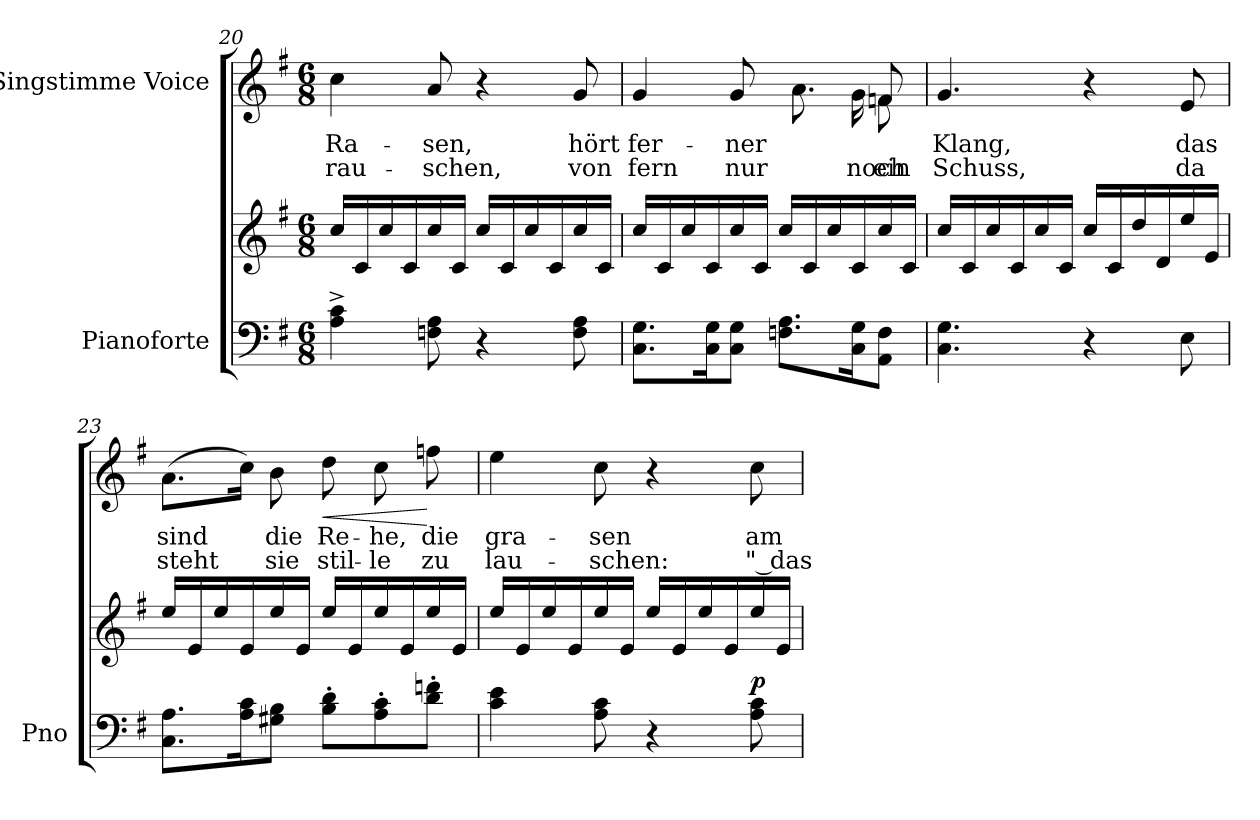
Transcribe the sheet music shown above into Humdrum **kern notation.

**kern	**kern	**dynam	**kern	**text	**text	**dynam
*part2	*part2	*part2	*part1	*part1	*part1	*part1
*staff3	*staff2	*staff2/3	*staff1	*staff1	*staff1	*staff1
*I"Pianoforte	*	*	*I"Singstimme Voice	*	*	*
*I'Pno	*	*	*	*	*	*
*clefF4	*clefG2	*	*clefG2	*	*	*
*k[f#]	*k[f#]	*	*k[f#]	*	*	*
*M6/8	*M6/8	*	*M6/8	*	*	*
=20	=20	=20	=20	=20	=20	=20
!	!	!	!	!LO:LY:b	!LO:LY:b	!
4A\^ 4c\^	16cc/LL	.	4cc\	Ra-	rau-	.
.	16c/	.	.	.	.	.
.	16cc/	.	.	.	.	.
.	16c/	.	.	.	.	.
!	!	!	!	!LO:LY:b	!LO:LY:b	!
8Fn\ 8A\	16cc/	.	8a/	-sen,	-schen,	.
.	16c/JJ	.	.	.	.	.
4r	16cc/LL	.	4r	.	.	.
.	16c/	.	.	.	.	.
.	16cc/	.	.	.	.	.
.	16c/	.	.	.	.	.
!	!	!	!	!LO:LY:b	!LO:LY:b	!
8F\ 8A\	16cc/	.	8g/	hört	von	.
.	16c/JJ	.	.	.	.	.
=21	=21	=21	=21	=21	=21	=21
!	!	!	!LO:N:head=solid	!LO:LY:b	!LO:LY:b	!
*	*	*	*^	*	*	*
8.C\ 8.G\L	16cc/LL	.	4g/	4.ryy	fer-	fern	.
.	16c/	.	.	.	.	.	.
.	16cc/	.	.	.	.	.	.
16C\ 16G\K	16c/	.	.	.	.	.	.
!	!	!	!	!	!LO:LY:b	!LO:LY:b	!
8C\ 8G\J	16cc/	.	8g/	.	-ner	nur	.
.	16c/JJ	.	.	.	.	.	.
!	!	!	!	!	!LO:LY:b	!LO:LY:b	!
!	!	!	!	!	!LO:LY:b	!	!
8.Fn\ 8.A\L	16cc/LL	.	4a/yy	8.a\	f	fällt	.
.	16c/	.	.	.	.	.	.
.	16cc/	.	.	.	.	.	.
!	!	!	!	!	!	!LO:LY:b	!
16C\ 16G\K	16c/	.	.	16g\	.	noch	.
!	!	!	!	!	!LO:LY:b	!	!
!	!	!	!	!	!	!LO:LY:b	!
8AA\ 8F\J	16cc/	.	8fn/	8f\	.	ein	.
.	16c/JJ	.	.	.	.	.	.
*	*	*	*v	*v	*	*	*
!!LO:LB:g=z
=22	=22	=22	=22	=22	=22	=22
!	!	!	!	!LO:LY:b	!LO:LY:b	!
4.C\ 4.G\	16cc/LL	.	4.g/	Klang,	Schuss,	.
.	16c/	.	.	.	.	.
.	16cc/	.	.	.	.	.
.	16c/	.	.	.	.	.
.	16cc/	.	.	.	.	.
.	16c/JJ	.	.	.	.	.
4r	16cc/LL	.	4r	.	.	.
.	16c/	.	.	.	.	.
.	16dd/	.	.	.	.	.
.	16d/	.	.	.	.	.
!	!	!	!	!LO:LY:b	!LO:LY:b	!
8E\	16ee/	.	8e/	das	da	.
.	16e/JJ	.	.	.	.	.
=23	=23	=23	=23	=23	=23	=23
!	!	!	!	!LO:LY:b	!LO:LY:b	!
8.C\ 8.A\L	16ee/LL	.	(>8.a\L	sind	steht	.
.	16e/	.	.	.	.	.
.	16ee/	.	.	.	.	.
16A\ 16c\K	16e/	.	16cc\Jk)	.	.	.
!	!	!	!	!LO:LY:b	!LO:LY:b	!
8G#X\ 8B\J	16ee/	.	8b\	die	sie	.
.	16e/JJ	.	.	.	.	.
!	!	!	!	!LO:LY:b	!LO:LY:b	!LO:HP:b
8B'\ 8d'\L	16ee/LL	.	8dd\	Re-	stil-	<
.	16e/	.	.	.	.	.
!	!	!	!	!LO:LY:b	!LO:LY:b	!
8A'\ 8c'\	16ee/	.	8cc\	-he,	-le	.
.	16e/	.	.	.	.	.
!	!	!	!	!LO:LY:b	!LO:LY:b	!
8d'\ 8fn'\J	16ee/	.	8ffn\	die	zu	[
.	16e/JJ	.	.	.	.	.
=24	=24	=24	=24	=24	=24	=24
!	!	!	!	!LO:LY:b	!LO:LY:b	!
4c\ 4e\	16ee/LL	.	4ee\	gra-	lau-	.
.	16e/	.	.	.	.	.
.	16ee/	.	.	.	.	.
.	16e/	.	.	.	.	.
!	!	!	!	!LO:LY:b	!LO:LY:b	!
8A\ 8c\	16ee/	.	8cc\	-sen	-schen:	.
.	16e/JJ	.	.	.	.	.
4r	16ee/LL	.	4r	.	.	.
.	16e/	.	.	.	.	.
.	16ee/	.	.	.	.	.
.	16e/	.	.	.	.	.
!	!	!LO:DY:a=2	!	!LO:LY:b	!LO:LY:b	!
8A\ 8c\	16ee/	p	8cc\	am	" das	.
.	16e/JJ	.	.	.	.	.
=	=	=	=	=	=	=
*-	*-	*-	*-	*-	*-	*-
